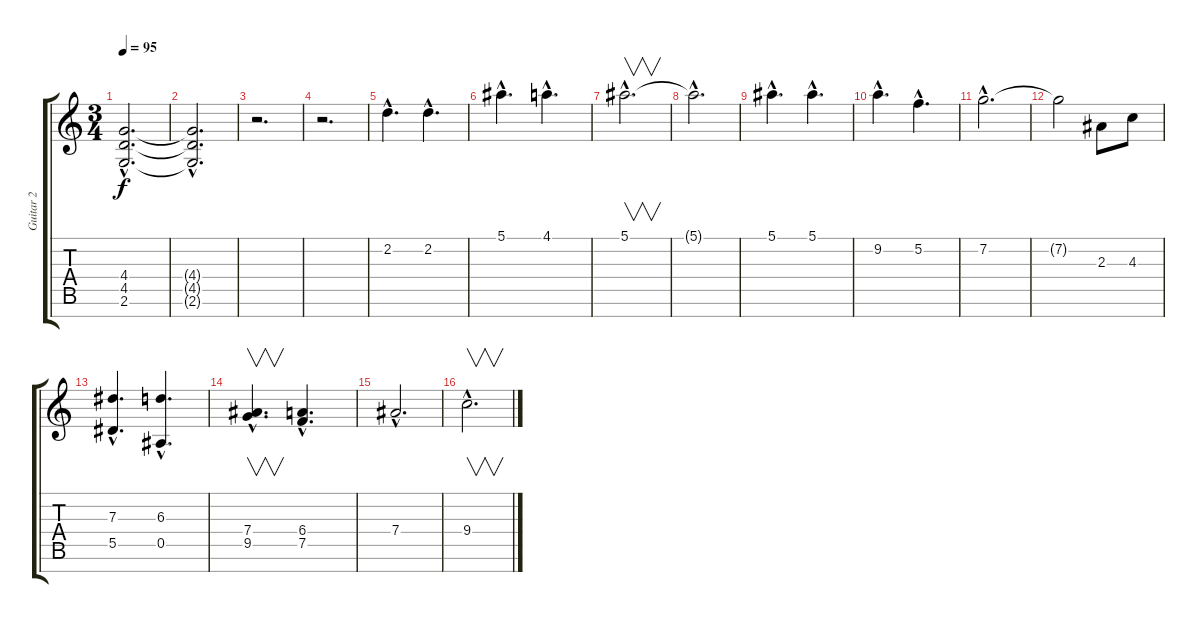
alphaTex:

\track ("Guitar 2" "Guitar 2") {instrument distortionguitar}
\staff {score tabs}
\tuning (F4 C4 Ab3 Eb3 Bb2 F2 C2) {hide}
\ts (3 4)
\tempo 95
\clef g2
\ks c
(4.4{hac t} 4.5{hac t} 2.6{hac t}).2{d dy f} |
(4.4{hac t} 4.5{hac t} 2.6{hac t}).2{d} |
r.2{d} |
r.2{d} |
2.2{hac}.4{d volume 13 instrument acousticguitarsteel} 2.2{hac}.4{d} |
5.1{hac}.4{d} 4.1{hac}.4{d} |
5.1{hac}.2{v d} |
5.1{hac t}.2{d} |
5.1{hac}.4{d instrument acousticguitarsteel} 5.1{hac}.4{d} |
9.2{hac}.4{d} 5.2{hac}.4{d} |
7.2{hac}.2{d} |
7.2{t}.2 2.3.8 4.3.8 |
(7.3{hac} 5.5{hac}).4{d} (6.3{hac} 0.5{hac}).4{d} |
(7.4{hac} 9.5{hac}).4{v d} (6.4{hac} 7.5{hac}).4{d} |
7.4{hac}.2{d} |
9.4{hac}.2{v d}
